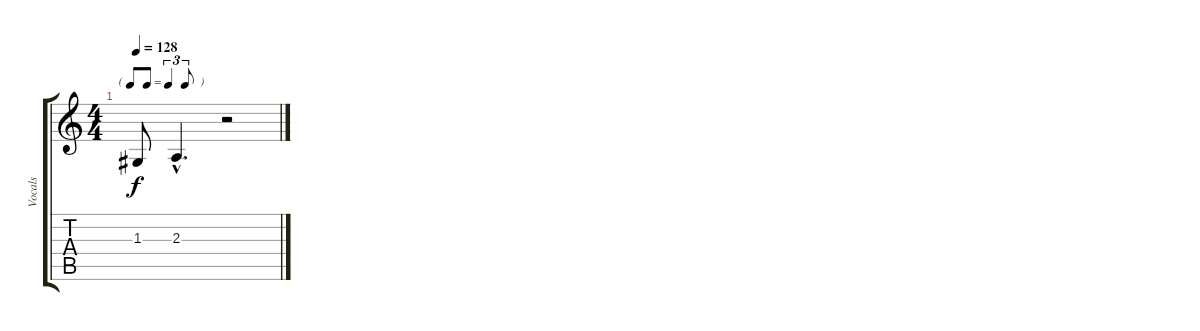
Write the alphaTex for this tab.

\track ("Vocals" "Vocals") {instrument tenorsax}
\staff {score tabs}
\tuning (E4 B3 G3 D3 A2 E2) {hide}
\ts (4 4)
\tf triplet8th
\tempo 128
\clef g2
\ks c
1.3{t}.8{dy f} 2.3{hac}.4{d} r.2
